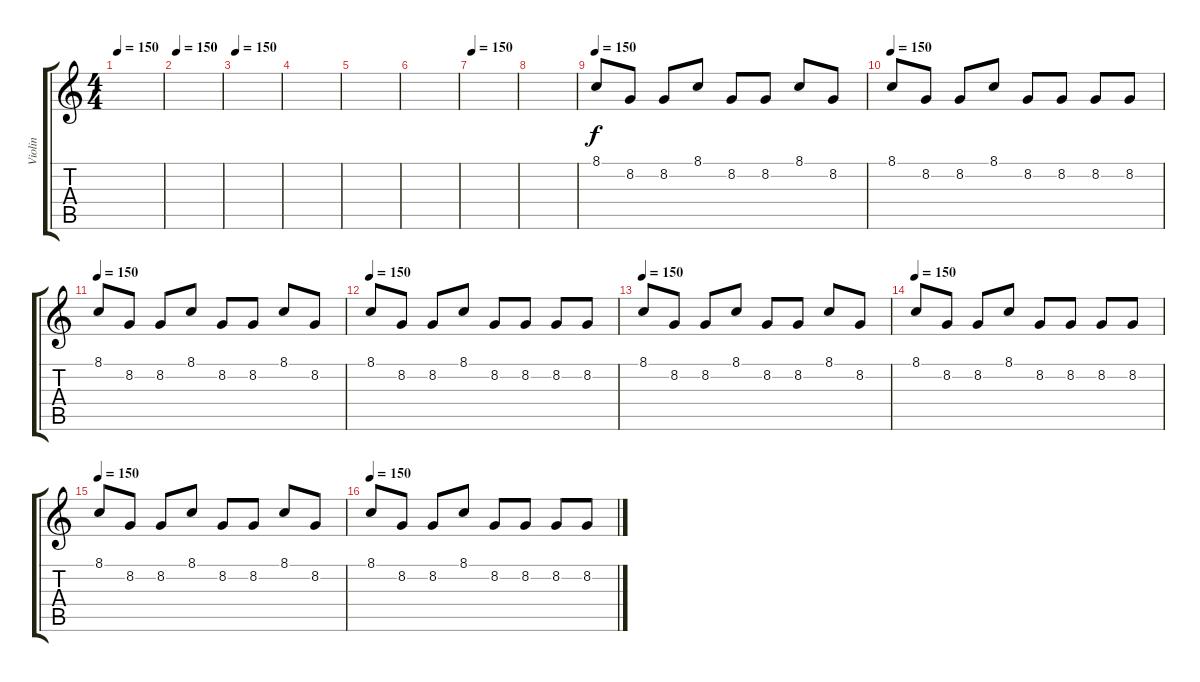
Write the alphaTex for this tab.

\track ("Violin" "Violin") {instrument cello}
\staff {score tabs}
\tuning (E4 B3 G3 D3 A2 E2) {hide}
\ts (4 4)
\tempo 150
\clef g2
\ks c
|
\tempo 150
|
\tempo 150
|
|
|
|
\tempo 150
|
|
\tempo 150
8.1.8 8.2.8 8.2.8 8.1.8 8.2.8 8.2.8 8.1.8 8.2.8 |
\tempo 150
8.1.8 8.2.8 8.2.8 8.1.8 8.2.8 8.2.8 8.2.8 8.2.8 |
\tempo 150
8.1.8 8.2.8 8.2.8 8.1.8 8.2.8 8.2.8 8.1.8 8.2.8 |
\tempo 150
8.1.8 8.2.8 8.2.8 8.1.8 8.2.8 8.2.8 8.2.8 8.2.8 |
\tempo 150
8.1.8 8.2.8 8.2.8 8.1.8 8.2.8 8.2.8 8.1.8 8.2.8 |
\tempo 150
8.1.8 8.2.8 8.2.8 8.1.8 8.2.8 8.2.8 8.2.8 8.2.8 |
\tempo 150
8.1.8 8.2.8 8.2.8 8.1.8 8.2.8 8.2.8 8.1.8 8.2.8 |
\tempo 150
8.1.8 8.2.8 8.2.8 8.1.8 8.2.8 8.2.8 8.2.8 8.2.8
